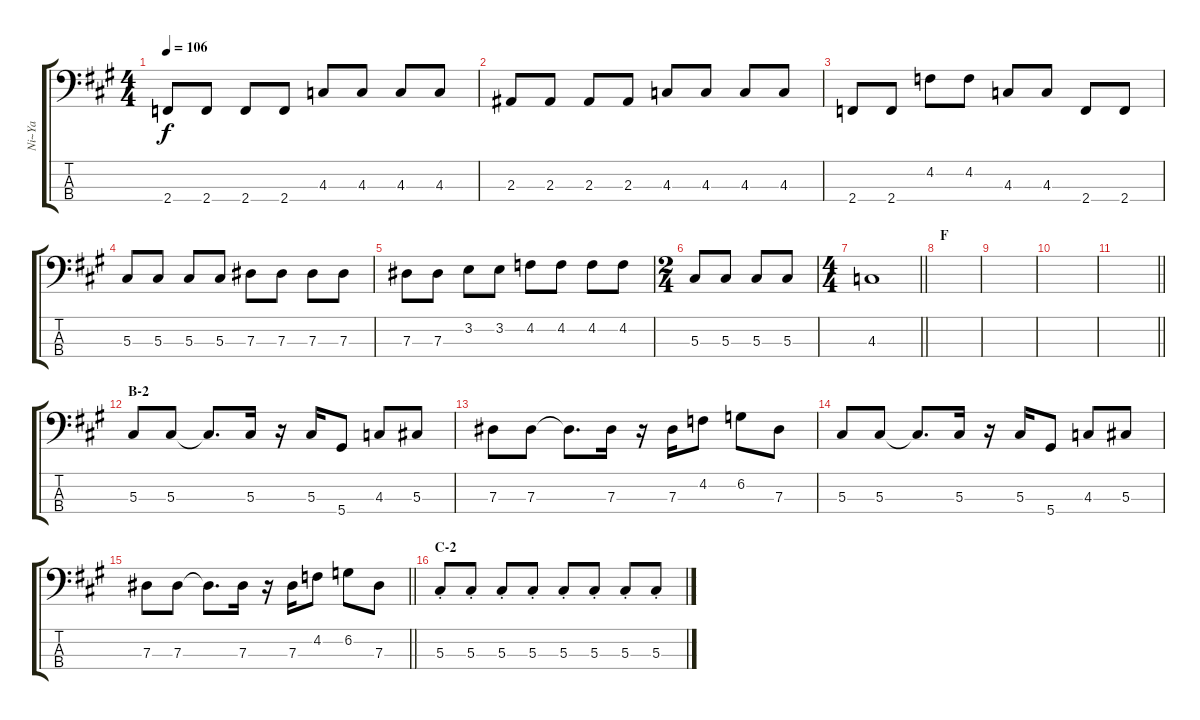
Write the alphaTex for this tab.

\track ("Ni~Ya" "Ni~Ya") {instrument electricbasspick}
\staff {score tabs}
\tuning (Gb2 Db2 Ab1 Eb1) {hide}
\ts (4 4)
\tempo 106
\clef f4
\ks a
2.4.8{dy f} 2.4.8 2.4.8 2.4.8 4.3.8 4.3.8 4.3.8 4.3.8 |
2.3.8 2.3.8 2.3.8 2.3.8 4.3.8 4.3.8 4.3.8 4.3.8 |
2.4.8 2.4.8 4.2.8 4.2.8 4.3.8 4.3.8 2.4.8 2.4.8 |
5.3.8 5.3.8 5.3.8 5.3.8 7.3.8 7.3.8 7.3.8 7.3.8 |
7.3.8 7.3.8 3.2.8 3.2.8 4.2.8 4.2.8 4.2.8 4.2.8 |
\ts (2 4)
5.3.8 5.3.8 5.3.8 5.3.8 |
\ts (4 4)
\barLineRight lightlight
4.3.1 |
\section ("" "F")
|
|
|
\barLineRight lightlight
|
\section ("" "B-2")
5.3.8 5.3.8 5.3{t}.8{d} 5.3.16 r.16 5.3.16 5.4.8 4.3.8 5.3.8 |
7.3.8 7.3.8 7.3{t}.8{d} 7.3.16 r.16 7.3.16 4.2.8 6.2.8 7.3.8 |
5.3.8 5.3.8 5.3{t}.8{d} 5.3.16 r.16 5.3.16 5.4.8 4.3.8 5.3.8 |
\barLineRight lightlight
7.3.8 7.3.8 7.3{t}.8{d} 7.3.16 r.16 7.3.16 4.2.8 6.2.8 7.3.8 |
\section ("" "C-2")
5.3{st}.8 5.3{st}.8 5.3{st}.8 5.3{st}.8 5.3{st}.8 5.3{st}.8 5.3{st}.8 5.3{st}.8
